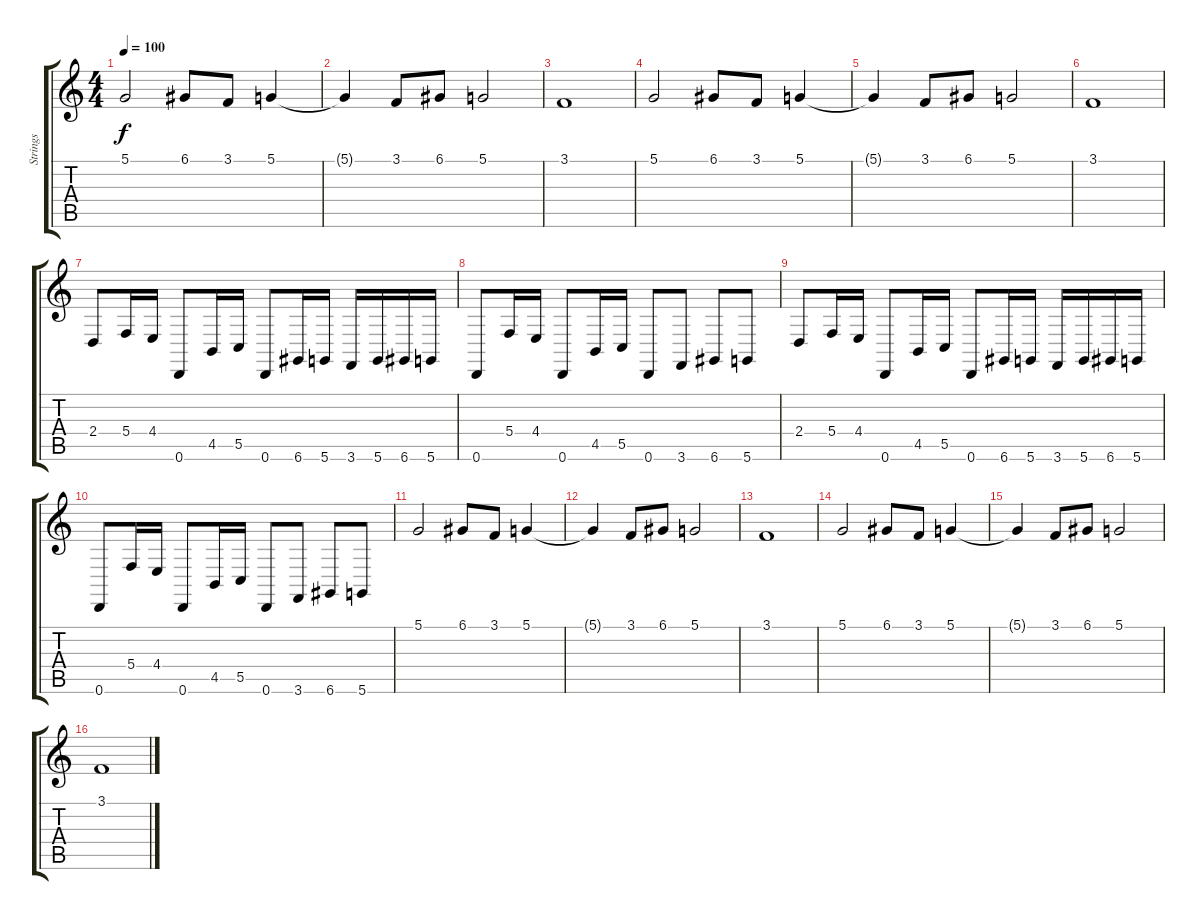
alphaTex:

\track ("Strings" "Strings") {instrument stringensemble1}
\staff {score tabs}
\tuning (D4 A3 F3 C3 G2 D2) {hide}
\ts (4 4)
\tempo 100
\clef g2
\ks c
5.1.2{dy f volume 10 instrument choiraahs} 6.1.8 3.1.8 5.1.4 |
5.1{t}.4 3.1.8 6.1.8 5.1.2 |
3.1.1 |
5.1.2{volume 7 instrument choiraahs} 6.1.8 3.1.8 5.1.4 |
5.1{t}.4 3.1.8 6.1.8 5.1.2 |
3.1.1 |
2.4.8{volume 13 instrument stringensemble1} 5.4.16 4.4.16 0.6.8 4.5.16 5.5.16 0.6.8 6.6.16 5.6.16 3.6.16 5.6.16 6.6.16 5.6.16 |
0.6.8 5.4.16 4.4.16 0.6.8 4.5.16 5.5.16 0.6.8 3.6.8 6.6.8 5.6.8 |
2.4.8 5.4.16 4.4.16 0.6.8 4.5.16 5.5.16 0.6.8 6.6.16 5.6.16 3.6.16 5.6.16 6.6.16 5.6.16 |
0.6.8 5.4.16 4.4.16 0.6.8 4.5.16 5.5.16 0.6.8 3.6.8 6.6.8 5.6.8 |
5.1.2{volume 10 instrument choiraahs} 6.1.8 3.1.8 5.1.4 |
5.1{t}.4 3.1.8 6.1.8 5.1.2 |
3.1.1 |
5.1.2{volume 7 instrument choiraahs} 6.1.8 3.1.8 5.1.4 |
5.1{t}.4 3.1.8 6.1.8 5.1.2 |
3.1.1
